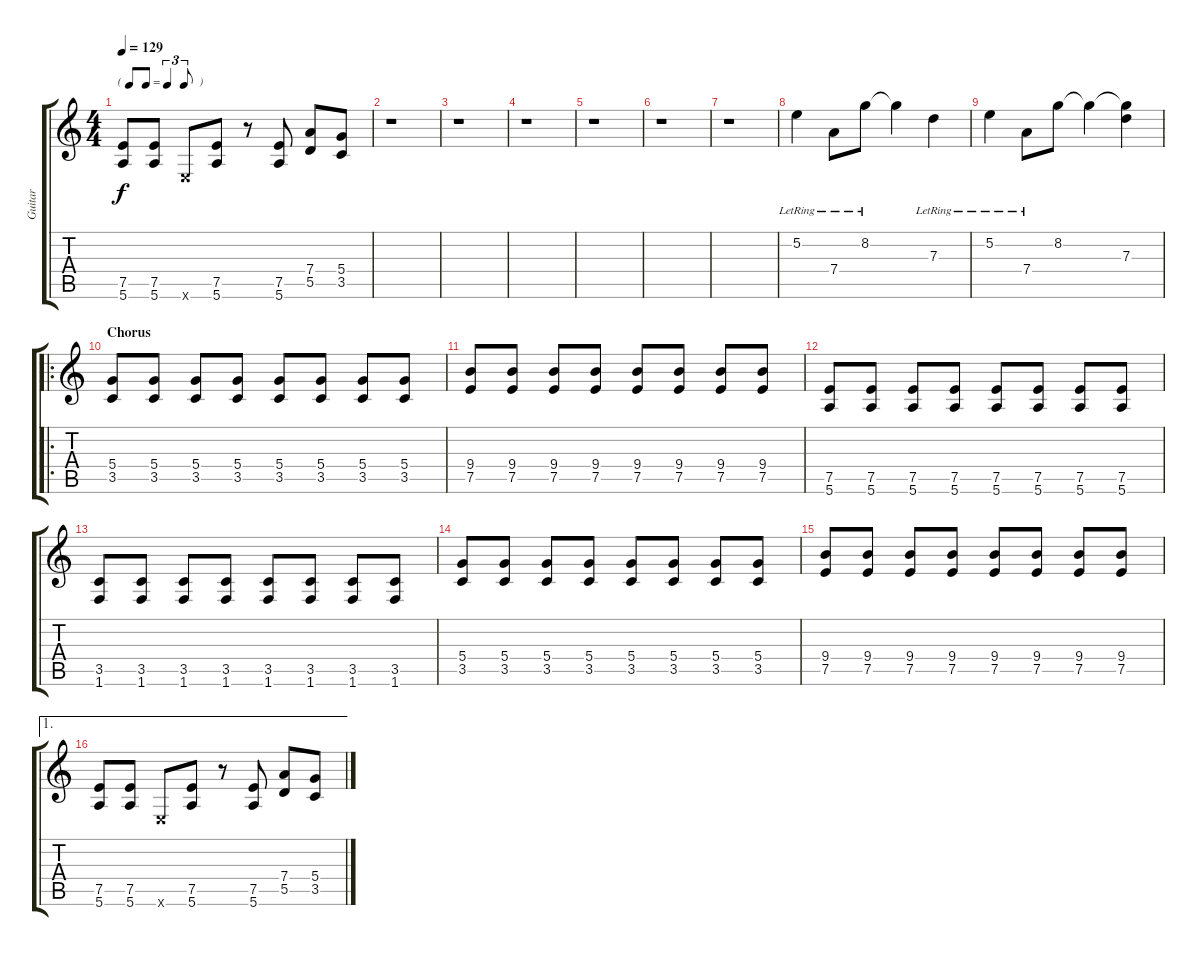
\track ("Guitar" "Guitar") {instrument distortionguitar}
\staff {score tabs}
\tuning (E4 B3 G3 D3 A2 E2) {hide}
\ts (4 4)
\tf triplet8th
\tempo 129
\clef g2
\ks c
(7.5 5.6).8{dy f} (7.5 5.6).8 0.6{x}.8 (7.5 5.6).8 r.8 (7.5 5.6).8 (7.4 5.5).8 (5.4 3.5).8 |
r.1 |
r.1 |
r.1 |
r.1 |
r.1 |
r.1 |
5.2{lr}.4 7.4{lr}.8 8.2{lr}.8 8.2{t}.4 7.3{lr}.4 |
5.2{lr}.4 7.4{lr}.8 8.2.8 8.2{t}.4 (8.2{t} 7.3).4 |
\ro
\section ("" "Chorus")
(5.4 3.5).8 (5.4 3.5).8 (5.4 3.5).8 (5.4 3.5).8 (5.4 3.5).8 (5.4 3.5).8 (5.4 3.5).8 (5.4 3.5).8 |
(9.4 7.5).8 (9.4 7.5).8 (9.4 7.5).8 (9.4 7.5).8 (9.4 7.5).8 (9.4 7.5).8 (9.4 7.5).8 (9.4 7.5).8 |
(7.5 5.6).8 (7.5 5.6).8 (7.5 5.6).8 (7.5 5.6).8 (7.5 5.6).8 (7.5 5.6).8 (7.5 5.6).8 (7.5 5.6).8 |
(3.5 1.6).8 (3.5 1.6).8 (3.5 1.6).8 (3.5 1.6).8 (3.5 1.6).8 (3.5 1.6).8 (3.5 1.6).8 (3.5 1.6).8 |
(5.4 3.5).8 (5.4 3.5).8 (5.4 3.5).8 (5.4 3.5).8 (5.4 3.5).8 (5.4 3.5).8 (5.4 3.5).8 (5.4 3.5).8 |
(9.4 7.5).8 (9.4 7.5).8 (9.4 7.5).8 (9.4 7.5).8 (9.4 7.5).8 (9.4 7.5).8 (9.4 7.5).8 (9.4 7.5).8 |
\ae 1
(7.5 5.6).8 (7.5 5.6).8 0.6{x}.8 (7.5 5.6).8 r.8 (7.5 5.6).8 (7.4 5.5).8 (5.4 3.5).8
